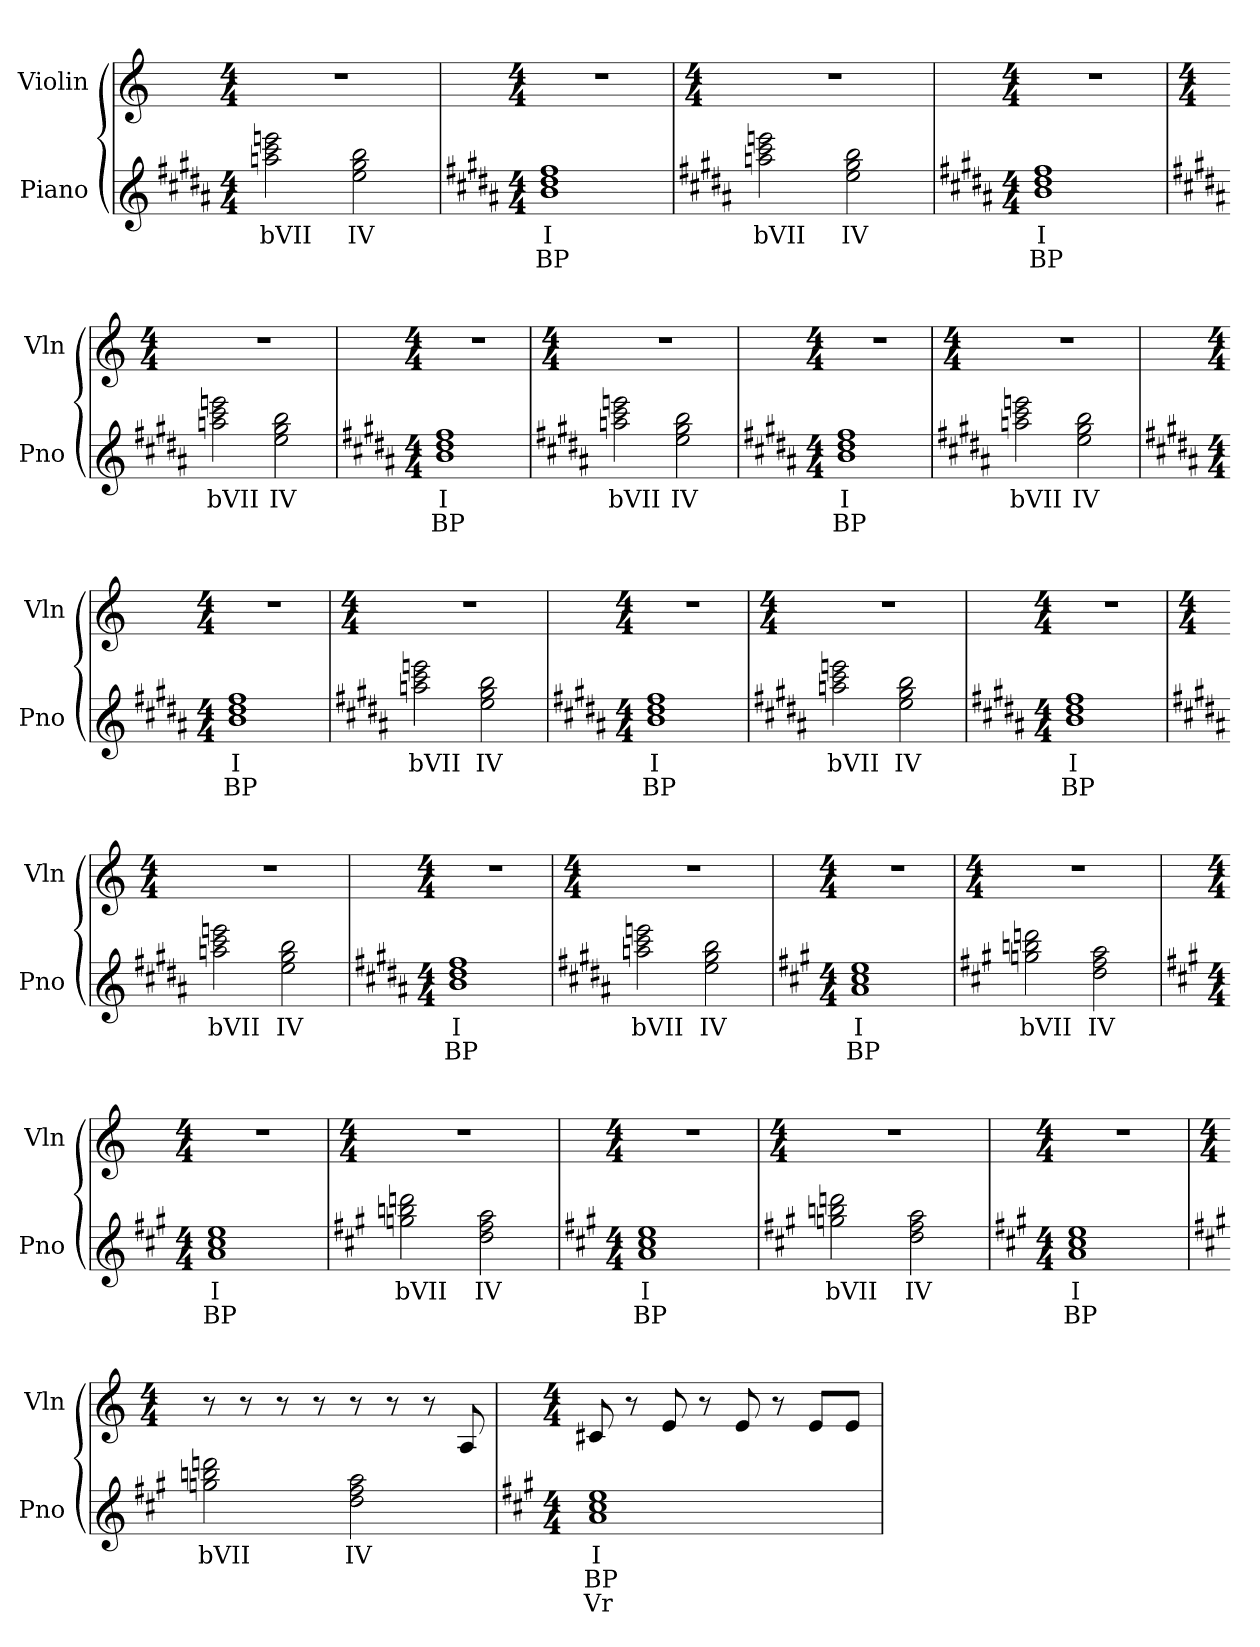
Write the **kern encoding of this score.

**kern	**text	**text	**text	**kern
*part2	*part2	*part2	*part2	*part1
*staff2	*staff2	*staff2	*staff2	*staff1
*I"Piano	*	*	*	*I"Violin
*I'Pno	*	*	*	*I'Vln
*k[f#c#g#d#a#]	*	*	*	*
*B:	*	*	*	*
*M4/4	*	*	*	*M4/4
=	=	=	=	=
2aan 2ccc# 2eeen	bVII	.	.	1r
2ee 2gg# 2bb	IV	.	.	.
=	=	=	=	=
*k[f#c#g#d#a#]	*	*	*	*
*B:	*	*	*	*
*M4/4	*	*	*	*M4/4
1b 1dd# 1ff#	I	BP	.	1r
=	=	=	=	=
*k[f#c#g#d#a#]	*	*	*	*
*B:	*	*	*	*
*	*	*	*	*M4/4
2aan 2ccc# 2eeen	bVII	.	.	1r
2ee 2gg# 2bb	IV	.	.	.
=	=	=	=	=
*k[f#c#g#d#a#]	*	*	*	*
*B:	*	*	*	*
*M4/4	*	*	*	*M4/4
1b 1dd# 1ff#	I	BP	.	1r
=	=	=	=	=
*k[f#c#g#d#a#]	*	*	*	*
*B:	*	*	*	*
*	*	*	*	*M4/4
2aan 2ccc# 2eeen	bVII	.	.	1r
2ee 2gg# 2bb	IV	.	.	.
=	=	=	=	=
*k[f#c#g#d#a#]	*	*	*	*
*B:	*	*	*	*
*M4/4	*	*	*	*M4/4
1b 1dd# 1ff#	I	BP	.	1r
=	=	=	=	=
*k[f#c#g#d#a#]	*	*	*	*
*B:	*	*	*	*
*	*	*	*	*M4/4
2aan 2ccc# 2eeen	bVII	.	.	1r
2ee 2gg# 2bb	IV	.	.	.
=	=	=	=	=
*k[f#c#g#d#a#]	*	*	*	*
*B:	*	*	*	*
*M4/4	*	*	*	*M4/4
1b 1dd# 1ff#	I	BP	.	1r
=	=	=	=	=
*k[f#c#g#d#a#]	*	*	*	*
*B:	*	*	*	*
*	*	*	*	*M4/4
2aan 2ccc# 2eeen	bVII	.	.	1r
2ee 2gg# 2bb	IV	.	.	.
=	=	=	=	=
*k[f#c#g#d#a#]	*	*	*	*
*B:	*	*	*	*
*M4/4	*	*	*	*M4/4
1b 1dd# 1ff#	I	BP	.	1r
=	=	=	=	=
*k[f#c#g#d#a#]	*	*	*	*
*B:	*	*	*	*
*	*	*	*	*M4/4
2aan 2ccc# 2eeen	bVII	.	.	1r
2ee 2gg# 2bb	IV	.	.	.
=	=	=	=	=
*k[f#c#g#d#a#]	*	*	*	*
*B:	*	*	*	*
*M4/4	*	*	*	*M4/4
1b 1dd# 1ff#	I	BP	.	1r
=	=	=	=	=
*k[f#c#g#d#a#]	*	*	*	*
*B:	*	*	*	*
*	*	*	*	*M4/4
2aan 2ccc# 2eeen	bVII	.	.	1r
2ee 2gg# 2bb	IV	.	.	.
=	=	=	=	=
*k[f#c#g#d#a#]	*	*	*	*
*B:	*	*	*	*
*M4/4	*	*	*	*M4/4
1b 1dd# 1ff#	I	BP	.	1r
=	=	=	=	=
*k[f#c#g#d#a#]	*	*	*	*
*B:	*	*	*	*
*	*	*	*	*M4/4
2aan 2ccc# 2eeen	bVII	.	.	1r
2ee 2gg# 2bb	IV	.	.	.
=	=	=	=	=
*k[f#c#g#d#a#]	*	*	*	*
*B:	*	*	*	*
*M4/4	*	*	*	*M4/4
1b 1dd# 1ff#	I	BP	.	1r
=	=	=	=	=
*k[f#c#g#d#a#]	*	*	*	*
*B:	*	*	*	*
*	*	*	*	*M4/4
2aan 2ccc# 2eeen	bVII	.	.	1r
2ee 2gg# 2bb	IV	.	.	.
=	=	=	=	=
*k[f#c#g#]	*	*	*	*
*A:	*	*	*	*
*M4/4	*	*	*	*M4/4
1a 1cc# 1ee	I	BP	.	1r
=	=	=	=	=
*k[f#c#g#]	*	*	*	*
*A:	*	*	*	*
*	*	*	*	*M4/4
2ggn 2bbn 2dddn	bVII	.	.	1r
2dd 2ff# 2aa	IV	.	.	.
=	=	=	=	=
*k[f#c#g#]	*	*	*	*
*A:	*	*	*	*
*M4/4	*	*	*	*M4/4
1a 1cc# 1ee	I	BP	.	1r
=	=	=	=	=
*k[f#c#g#]	*	*	*	*
*A:	*	*	*	*
*	*	*	*	*M4/4
2ggn 2bbn 2dddn	bVII	.	.	1r
2dd 2ff# 2aa	IV	.	.	.
=	=	=	=	=
*k[f#c#g#]	*	*	*	*
*A:	*	*	*	*
*M4/4	*	*	*	*M4/4
1a 1cc# 1ee	I	BP	.	1r
=	=	=	=	=
*k[f#c#g#]	*	*	*	*
*A:	*	*	*	*
*	*	*	*	*M4/4
2ggn 2bbn 2dddn	bVII	.	.	1r
2dd 2ff# 2aa	IV	.	.	.
=	=	=	=	=
*k[f#c#g#]	*	*	*	*
*A:	*	*	*	*
*M4/4	*	*	*	*M4/4
1a 1cc# 1ee	I	BP	.	1r
=	=	=	=	=
*k[f#c#g#]	*	*	*	*
*A:	*	*	*	*
*	*	*	*	*M4/4
2ggn 2bbn 2dddn	bVII	.	.	8r
.	.	.	.	8r
.	.	.	.	8r
.	.	.	.	8r
2dd 2ff# 2aa	IV	.	.	8r
.	.	.	.	8r
.	.	.	.	8r
.	.	.	.	8A
=	=	=	=	=
*k[f#c#g#]	*	*	*	*
*A:	*	*	*	*
*M4/4	*	*	*	*M4/4
1a 1cc# 1ee	I	BP	Vr	8c#X
.	.	.	.	8r
.	.	.	.	8e
.	.	.	.	8r
.	.	.	.	8e
.	.	.	.	8r
.	.	.	.	8eL
.	.	.	.	8eJ
=	=	=	=	=
*-	*-	*-	*-	*-
